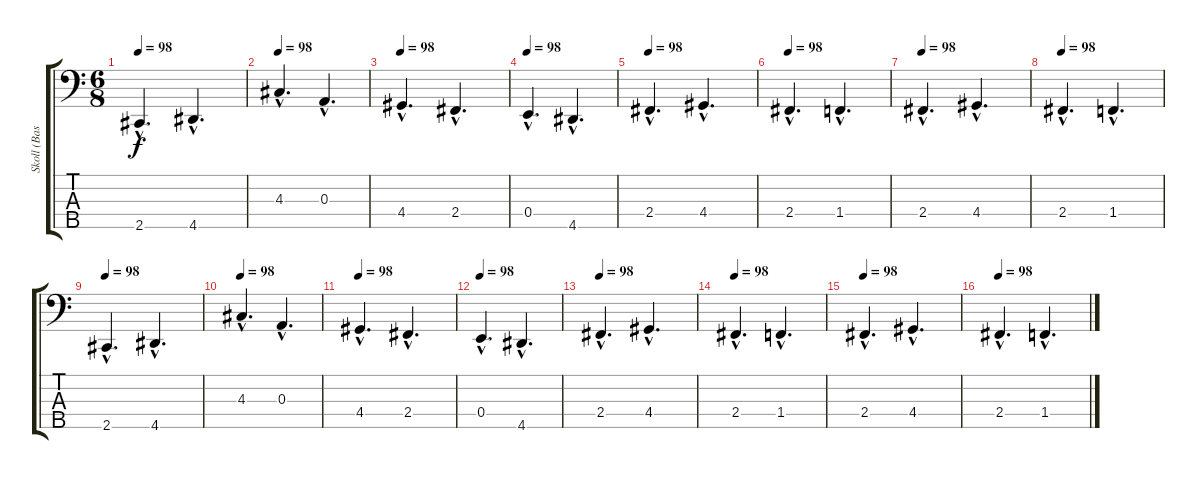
\track ("Skoll (Bass)" "Skoll (Bas") {instrument electricbassfinger}
\staff {score tabs}
\tuning (G2 D2 A1 E1 B0) {hide}
\ts (6 8)
\tempo 98
\clef f4
\ks c
2.5{hac}.4{d dy f} 4.5{hac}.4{d} |
\tempo 98
4.3{hac}.4{d} 0.3{hac}.4{d} |
\tempo 98
4.4{hac}.4{d} 2.4{hac}.4{d} |
\tempo 98
0.4{hac}.4{d} 4.5{hac}.4{d} |
\tempo 98
2.4{hac}.4{d} 4.4{hac}.4{d} |
\tempo 98
2.4{hac}.4{d} 1.4{hac}.4{d} |
\tempo 98
2.4{hac}.4{d} 4.4{hac}.4{d} |
\tempo 98
2.4{hac}.4{d} 1.4{hac}.4{d} |
\tempo 98
2.5{hac}.4{d} 4.5{hac}.4{d} |
\tempo 98
4.3{hac}.4{d} 0.3{hac}.4{d} |
\tempo 98
4.4{hac}.4{d} 2.4{hac}.4{d} |
\tempo 98
0.4{hac}.4{d} 4.5{hac}.4{d} |
\tempo 98
2.4{hac}.4{d} 4.4{hac}.4{d} |
\tempo 98
2.4{hac}.4{d} 1.4{hac}.4{d} |
\tempo 98
2.4{hac}.4{d} 4.4{hac}.4{d} |
\tempo 98
2.4{hac}.4{d} 1.4{hac}.4{d}
